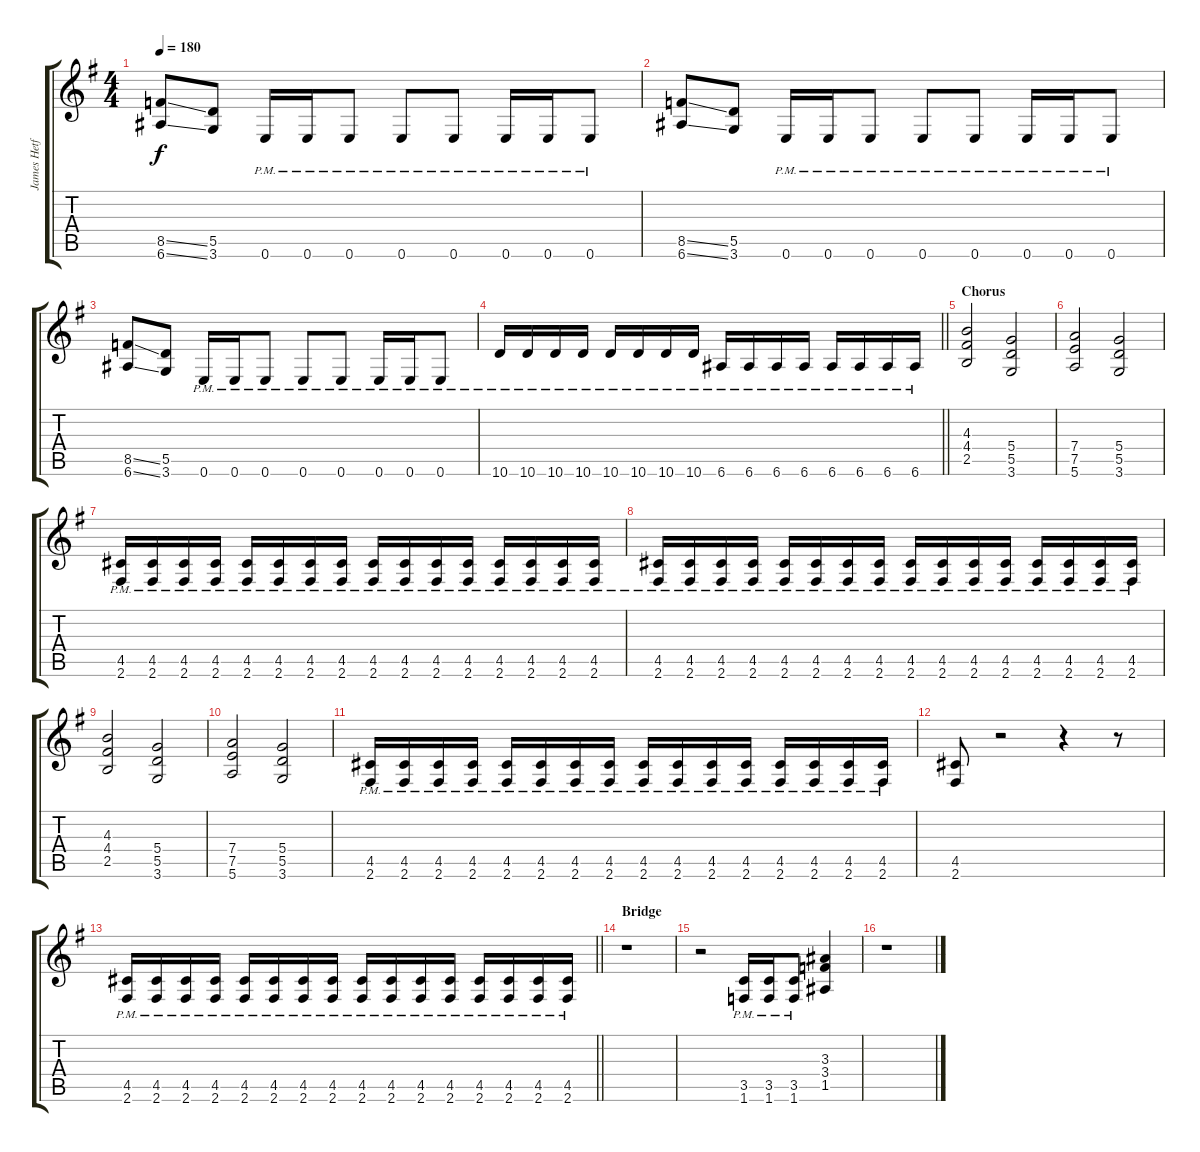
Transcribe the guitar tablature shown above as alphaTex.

\track ("James Hetfield" "James Hetf") {solo instrument distortionguitar}
\staff {score tabs}
\tuning (E4 B3 G3 D3 A2 E2) {hide}
\ts (4 4)
\tempo 180
\clef g2
\ks eminor
(8.5{ss} 6.6{ss}).8{dy f} (5.5 3.6).8 0.6{pm}.16 0.6{pm}.16 0.6{pm}.8 0.6{pm}.8 0.6{pm}.8 0.6{pm}.16 0.6{pm}.16 0.6{pm}.8 |
(8.5{ss} 6.6{ss}).8 (5.5 3.6).8 0.6{pm}.16 0.6{pm}.16 0.6{pm}.8 0.6{pm}.8 0.6{pm}.8 0.6{pm}.16 0.6{pm}.16 0.6{pm}.8 |
(8.5{ss} 6.6{ss}).8 (5.5 3.6).8 0.6{pm}.16 0.6{pm}.16 0.6{pm}.8 0.6{pm}.8 0.6{pm}.8 0.6{pm}.16 0.6{pm}.16 0.6{pm}.8 |
\barLineRight lightlight
10.6{pm}.16 10.6{pm}.16 10.6{pm}.16 10.6{pm}.16 10.6{pm}.16 10.6{pm}.16 10.6{pm}.16 10.6{pm}.16 6.6{pm}.16 6.6{pm}.16 6.6{pm}.16 6.6{pm}.16 6.6{pm}.16 6.6{pm}.16 6.6{pm}.16 6.6{pm}.16 |
\section ("" "Chorus")
(4.3 4.4 2.5).2 (5.4 5.5 3.6).2 |
(7.4 7.5 5.6).2 (5.4 5.5 3.6).2 |
(4.5{pm} 2.6{pm}).16 (4.5{pm} 2.6{pm}).16 (4.5{pm} 2.6{pm}).16 (4.5{pm} 2.6{pm}).16 (4.5{pm} 2.6{pm}).16 (4.5{pm} 2.6{pm}).16 (4.5{pm} 2.6{pm}).16 (4.5{pm} 2.6{pm}).16 (4.5{pm} 2.6{pm}).16 (4.5{pm} 2.6{pm}).16 (4.5{pm} 2.6{pm}).16 (4.5{pm} 2.6{pm}).16 (4.5{pm} 2.6{pm}).16 (4.5{pm} 2.6{pm}).16 (4.5{pm} 2.6{pm}).16 (4.5{pm} 2.6{pm}).16 |
(4.5{pm} 2.6{pm}).16 (4.5{pm} 2.6{pm}).16 (4.5{pm} 2.6{pm}).16 (4.5{pm} 2.6{pm}).16 (4.5{pm} 2.6{pm}).16 (4.5{pm} 2.6{pm}).16 (4.5{pm} 2.6{pm}).16 (4.5{pm} 2.6{pm}).16 (4.5{pm} 2.6{pm}).16 (4.5{pm} 2.6{pm}).16 (4.5{pm} 2.6{pm}).16 (4.5{pm} 2.6{pm}).16 (4.5{pm} 2.6{pm}).16 (4.5{pm} 2.6{pm}).16 (4.5{pm} 2.6{pm}).16 (4.5{pm} 2.6{pm}).16 |
(4.3 4.4 2.5).2 (5.4 5.5 3.6).2 |
(7.4 7.5 5.6).2 (5.4 5.5 3.6).2 |
(4.5{pm} 2.6{pm}).16 (4.5{pm} 2.6{pm}).16 (4.5{pm} 2.6{pm}).16 (4.5{pm} 2.6{pm}).16 (4.5{pm} 2.6{pm}).16 (4.5{pm} 2.6{pm}).16 (4.5{pm} 2.6{pm}).16 (4.5{pm} 2.6{pm}).16 (4.5{pm} 2.6{pm}).16 (4.5{pm} 2.6{pm}).16 (4.5{pm} 2.6{pm}).16 (4.5{pm} 2.6{pm}).16 (4.5{pm} 2.6{pm}).16 (4.5{pm} 2.6{pm}).16 (4.5{pm} 2.6{pm}).16 (4.5{pm} 2.6{pm}).16 |
(4.5 2.6).8 r.2 r.4 r.8 |
\barLineRight lightlight
(4.5{pm} 2.6{pm}).16 (4.5{pm} 2.6{pm}).16 (4.5{pm} 2.6{pm}).16 (4.5{pm} 2.6{pm}).16 (4.5{pm} 2.6{pm}).16 (4.5{pm} 2.6{pm}).16 (4.5{pm} 2.6{pm}).16 (4.5{pm} 2.6{pm}).16 (4.5{pm} 2.6{pm}).16 (4.5{pm} 2.6{pm}).16 (4.5{pm} 2.6{pm}).16 (4.5{pm} 2.6{pm}).16 (4.5{pm} 2.6{pm}).16 (4.5{pm} 2.6{pm}).16 (4.5{pm} 2.6{pm}).16 (4.5{pm} 2.6{pm}).16 |
\section ("" "Bridge")
r.1 |
r.2 (3.5{pm} 1.6{pm}).16 (3.5{pm} 1.6{pm}).16 (3.5{pm} 1.6{pm}).8 (3.3 3.4 1.5).4 |
r.1
